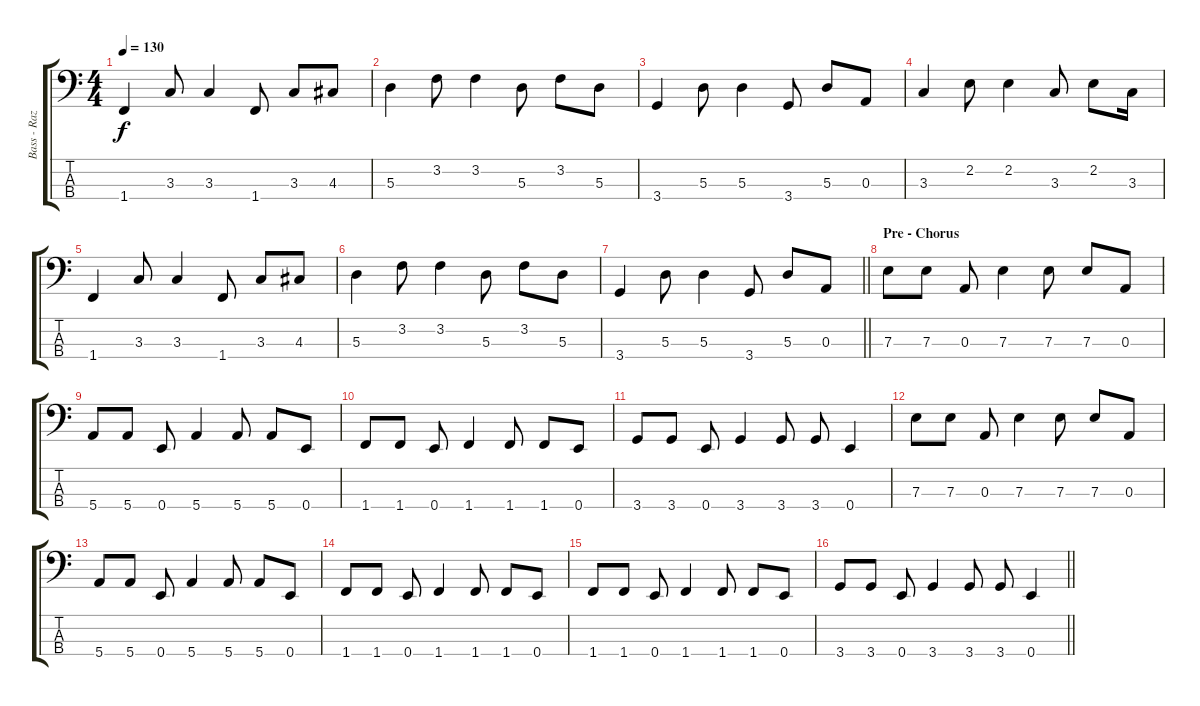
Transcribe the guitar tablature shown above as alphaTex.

\track ("Bass - Razi" "Bass - Raz") {instrument electricbasspick}
\staff {score tabs}
\tuning (G2 D2 A1 E1) {hide}
\ts (4 4)
\tempo 130
\clef f4
\ks c
1.4.4{dy f} 3.3.8 3.3.4 1.4.8 3.3.8 4.3.8 |
5.3.4 3.2.8 3.2.4 5.3.8 3.2.8 5.3.8 |
3.4.4 5.3.8 5.3.4 3.4.8 5.3.8 0.3.8 |
3.3.4 2.2.8 2.2.4 3.3.8 2.2.8 3.3.16 |
1.4.4 3.3.8 3.3.4 1.4.8 3.3.8 4.3.8 |
5.3.4 3.2.8 3.2.4 5.3.8 3.2.8 5.3.8 |
\barLineRight lightlight
3.4.4 5.3.8 5.3.4 3.4.8 5.3.8 0.3.8 |
\section ("" "Pre - Chorus")
7.3.8 7.3.8 0.3.8 7.3.4 7.3.8 7.3.8 0.3.8 |
5.4.8 5.4.8 0.4.8 5.4.4 5.4.8 5.4.8 0.4.8 |
1.4.8 1.4.8 0.4.8 1.4.4 1.4.8 1.4.8 0.4.8 |
3.4.8 3.4.8 0.4.8 3.4.4 3.4.8 3.4.8 0.4.4 |
7.3.8 7.3.8 0.3.8 7.3.4 7.3.8 7.3.8 0.3.8 |
5.4.8 5.4.8 0.4.8 5.4.4 5.4.8 5.4.8 0.4.8 |
1.4.8 1.4.8 0.4.8 1.4.4 1.4.8 1.4.8 0.4.8 |
1.4.8 1.4.8 0.4.8 1.4.4 1.4.8 1.4.8 0.4.8 |
\barLineRight lightlight
3.4.8 3.4.8 0.4.8 3.4.4 3.4.8 3.4.8 0.4.4
